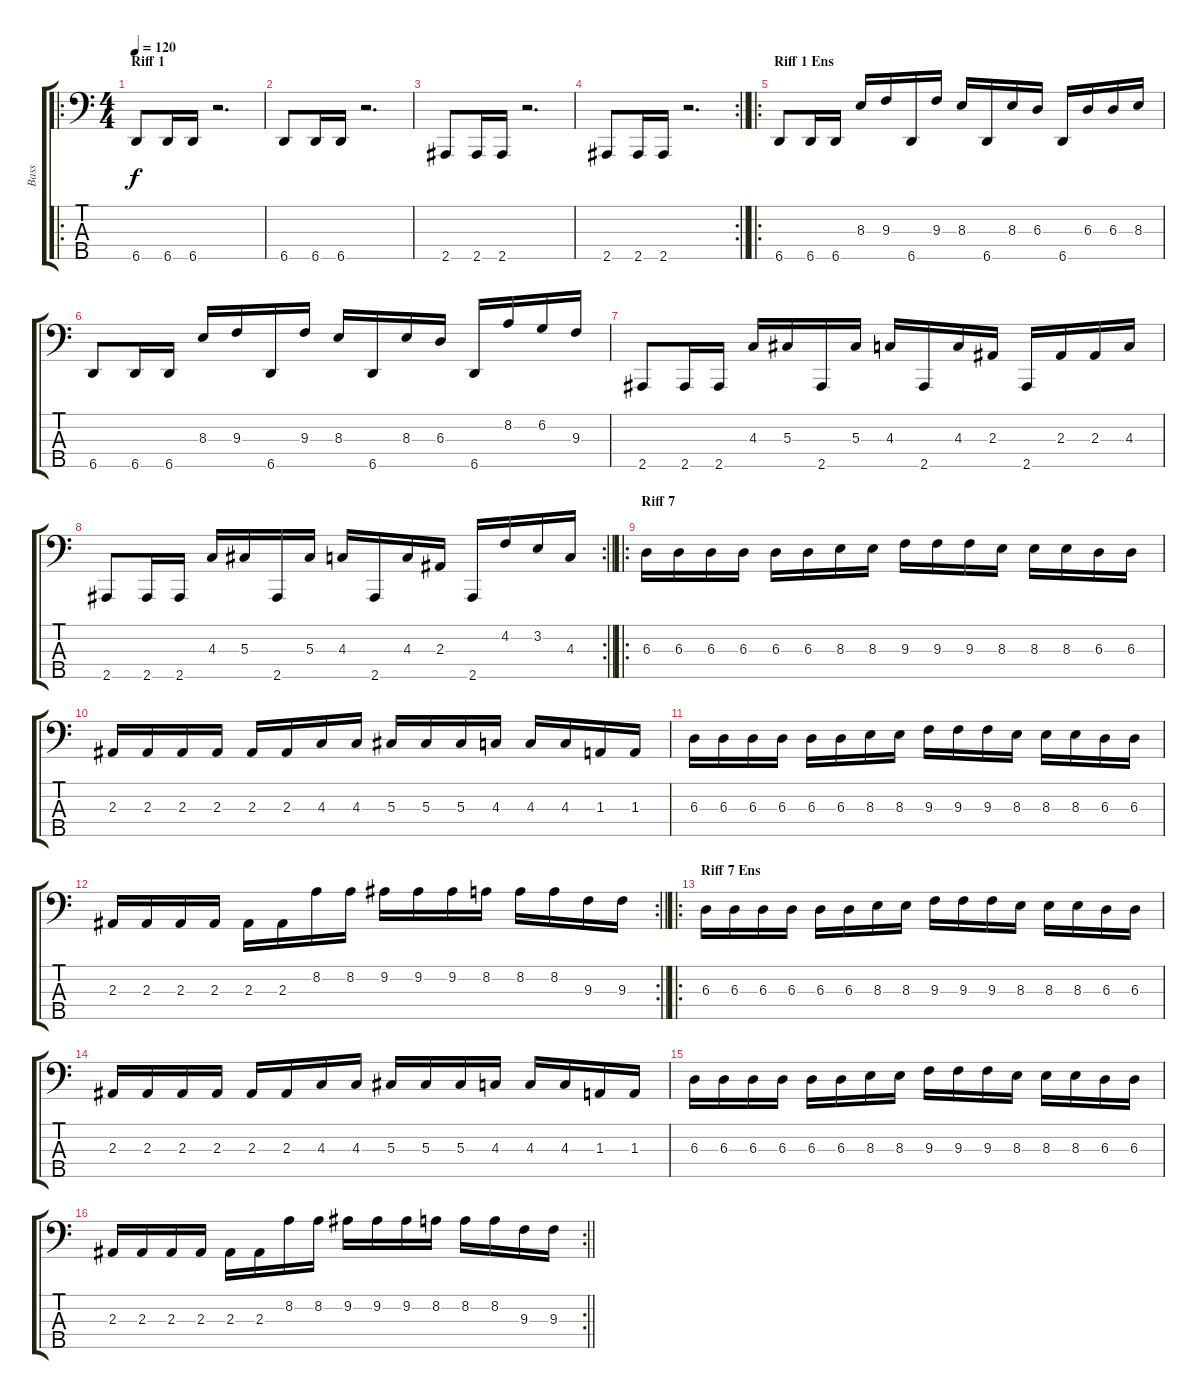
\track ("Bass" "Bass") {instrument electricbassfinger}
\staff {score tabs}
\tuning (Gb2 Db2 Ab1 Eb1 Ab0) {hide}
\ro
\ts (4 4)
\section ("" "Riff 1")
\tempo 120
\clef f4
\ks c
6.5.8{dy f} 6.5.16 6.5.16 r.2{d} |
6.5.8 6.5.16 6.5.16 r.2{d} |
2.5.8 2.5.16 2.5.16 r.2{d} |
\rc 2
\barLineRight lightlight
2.5.8 2.5.16 2.5.16 r.2{d} |
\ro
\section ("" "Riff 1 Ens")
6.5.8 6.5.16 6.5.16 8.3.16 9.3.16 6.5.16 9.3.16 8.3.16 6.5.16 8.3.16 6.3.16 6.5.16 6.3.16 6.3.16 8.3.16 |
6.5.8 6.5.16 6.5.16 8.3.16 9.3.16 6.5.16 9.3.16 8.3.16 6.5.16 8.3.16 6.3.16 6.5.16 8.2.16 6.2.16 9.3.16 |
2.5.8 2.5.16 2.5.16 4.3.16 5.3.16 2.5.16 5.3.16 4.3.16 2.5.16 4.3.16 2.3.16 2.5.16 2.3.16 2.3.16 4.3.16 |
\rc 2
\barLineRight lightlight
2.5.8 2.5.16 2.5.16 4.3.16 5.3.16 2.5.16 5.3.16 4.3.16 2.5.16 4.3.16 2.3.16 2.5.16 4.2.16 3.2.16 4.3.16 |
\ro
\section ("" "Riff 7")
6.3.16 6.3.16 6.3.16 6.3.16 6.3.16 6.3.16 8.3.16 8.3.16 9.3.16 9.3.16 9.3.16 8.3.16 8.3.16 8.3.16 6.3.16 6.3.16 |
2.3.16 2.3.16 2.3.16 2.3.16 2.3.16 2.3.16 4.3.16 4.3.16 5.3.16 5.3.16 5.3.16 4.3.16 4.3.16 4.3.16 1.3.16 1.3.16 |
6.3.16 6.3.16 6.3.16 6.3.16 6.3.16 6.3.16 8.3.16 8.3.16 9.3.16 9.3.16 9.3.16 8.3.16 8.3.16 8.3.16 6.3.16 6.3.16 |
\rc 2
\barLineRight lightlight
2.3.16 2.3.16 2.3.16 2.3.16 2.3.16 2.3.16 8.2.16 8.2.16 9.2.16 9.2.16 9.2.16 8.2.16 8.2.16 8.2.16 9.3.16 9.3.16 |
\ro
\section ("" "Riff 7 Ens")
6.3.16 6.3.16 6.3.16 6.3.16 6.3.16 6.3.16 8.3.16 8.3.16 9.3.16 9.3.16 9.3.16 8.3.16 8.3.16 8.3.16 6.3.16 6.3.16 |
2.3.16 2.3.16 2.3.16 2.3.16 2.3.16 2.3.16 4.3.16 4.3.16 5.3.16 5.3.16 5.3.16 4.3.16 4.3.16 4.3.16 1.3.16 1.3.16 |
6.3.16 6.3.16 6.3.16 6.3.16 6.3.16 6.3.16 8.3.16 8.3.16 9.3.16 9.3.16 9.3.16 8.3.16 8.3.16 8.3.16 6.3.16 6.3.16 |
\rc 2
\barLineRight lightlight
2.3.16 2.3.16 2.3.16 2.3.16 2.3.16 2.3.16 8.2.16 8.2.16 9.2.16 9.2.16 9.2.16 8.2.16 8.2.16 8.2.16 9.3.16 9.3.16
